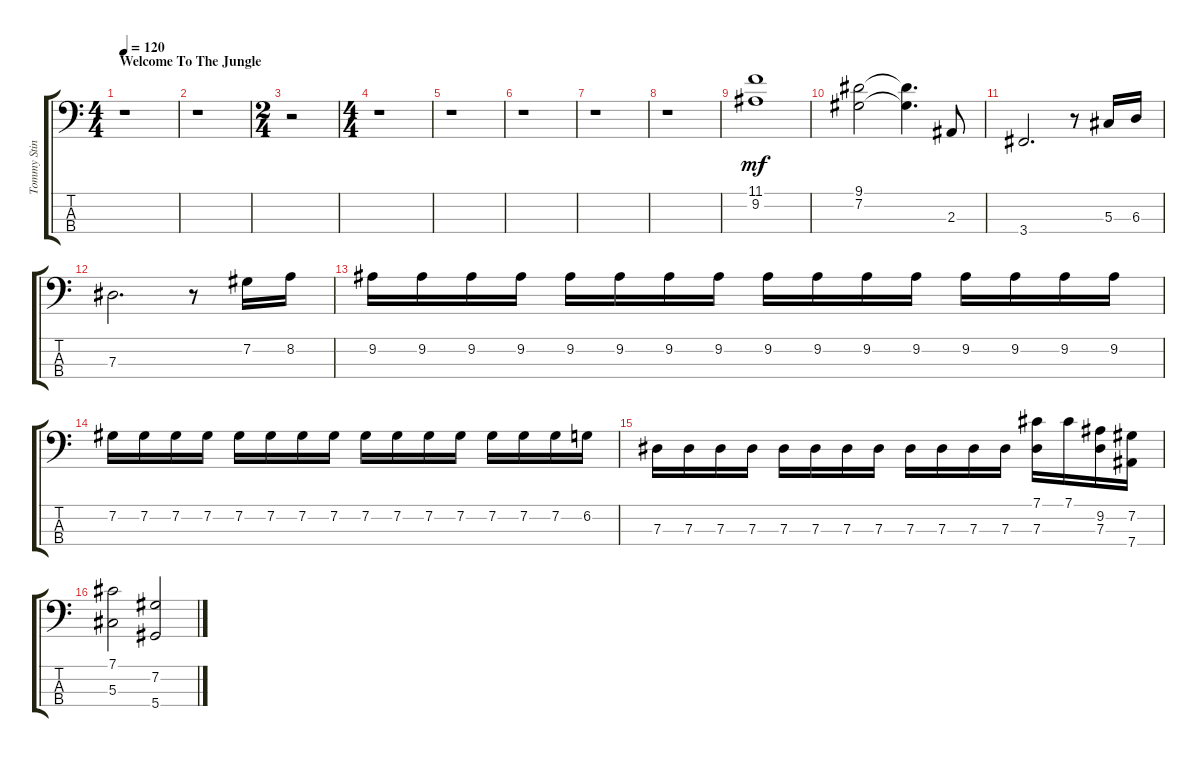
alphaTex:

\track ("Tommy Stinson" "Tommy Stin") {instrument electricbasspick}
\staff {score tabs}
\tuning (Gb2 Db2 Ab1 Eb1) {hide}
\ts (4 4)
\section ("" "Welcome To The Jungle")
\tempo 120
\tempo 104
\tempo 120
\clef f4
\ks c
r.1{dy mf instrument electricbasspick} |
r.1 |
\ts (2 4)
r.2 |
\ts (4 4)
r.1 |
r.1 |
r.1 |
r.1 |
r.1 |
(11.1 9.2).1 |
(9.1 7.2).2 (9.1{t} 7.2{t}).4{d} 2.3.8 |
3.4.2{d} r.8 5.3.16 6.3.16 |
7.3.2{d} r.8 7.2.16 8.2.16 |
9.2.16 9.2.16 9.2.16 9.2.16 9.2.16 9.2.16 9.2.16 9.2.16 9.2.16 9.2.16 9.2.16 9.2.16 9.2.16 9.2.16 9.2.16 9.2.16 |
7.2.16 7.2.16 7.2.16 7.2.16 7.2.16 7.2.16 7.2.16 7.2.16 7.2.16 7.2.16 7.2.16 7.2.16 7.2.16 7.2.16 7.2.16 6.2.16 |
7.3.16 7.3.16 7.3.16 7.3.16 7.3.16 7.3.16 7.3.16 7.3.16 7.3.16 7.3.16 7.3.16 7.3.16 (7.1 7.3).16 7.1.16 (9.2 7.3).16 (7.2 7.4).16 |
(7.1 5.3).2 (7.2 5.4).2
